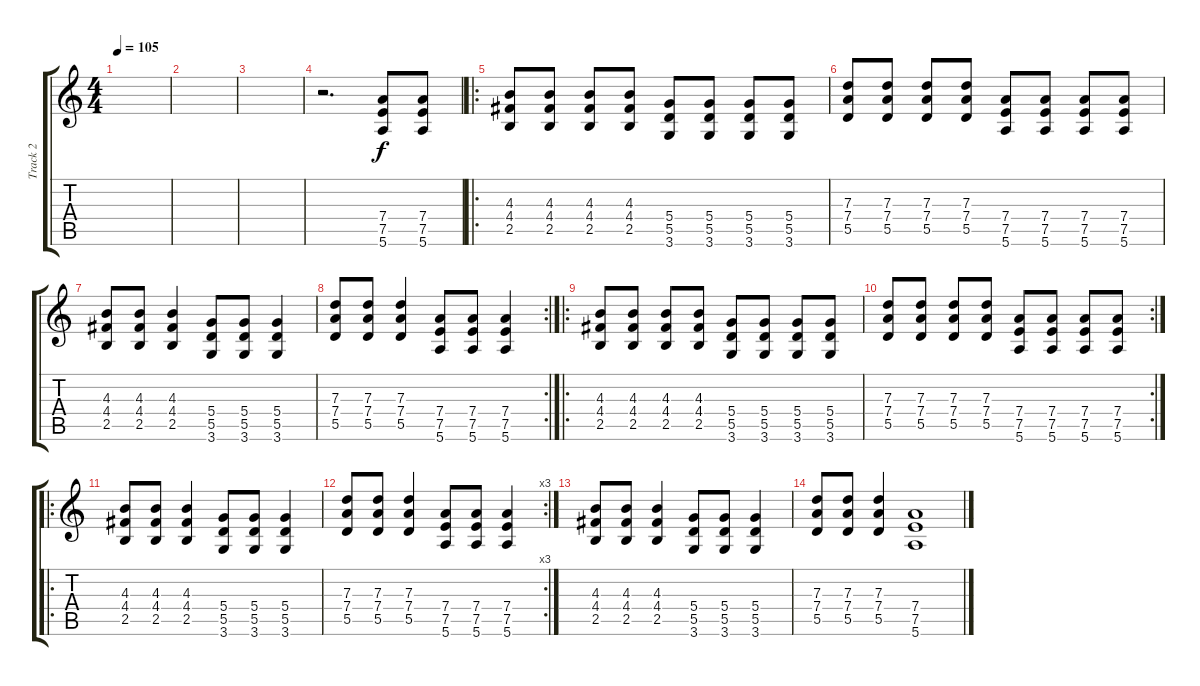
\track ("Track 2" "Track 2") {instrument overdrivenguitar}
\staff {score tabs}
\tuning (E4 B3 G3 D3 A2 E2) {hide}
\ts (4 4)
\tempo 105
\clef g2
\ks c
|
|
|
r.2{d} (7.4 7.5 5.6).8 (7.4 7.5 5.6).8{instrument distortionguitar} |
\ro
(4.3 4.4 2.5).8 (4.3 4.4 2.5).8 (4.3 4.4 2.5).8 (4.3 4.4 2.5).8 (5.4 5.5 3.6).8 (5.4 5.5 3.6).8 (5.4 5.5 3.6).8 (5.4 5.5 3.6).8 |
(7.3 7.4 5.5).8 (7.3 7.4 5.5).8 (7.3 7.4 5.5).8 (7.3 7.4 5.5).8 (7.4 7.5 5.6).8 (7.4 7.5 5.6).8 (7.4 7.5 5.6).8 (7.4 7.5 5.6).8 |
(4.3 4.4 2.5).8 (4.3 4.4 2.5).8 (4.3 4.4 2.5).4 (5.4 5.5 3.6).8 (5.4 5.5 3.6).8 (5.4 5.5 3.6).4 |
\rc 2
(7.3 7.4 5.5).8 (7.3 7.4 5.5).8 (7.3 7.4 5.5).4 (7.4 7.5 5.6).8 (7.4 7.5 5.6).8 (7.4 7.5 5.6).4 |
\ro
(4.3 4.4 2.5).8 (4.3 4.4 2.5).8 (4.3 4.4 2.5).8 (4.3 4.4 2.5).8 (5.4 5.5 3.6).8 (5.4 5.5 3.6).8 (5.4 5.5 3.6).8 (5.4 5.5 3.6).8 |
\rc 2
(7.3 7.4 5.5).8 (7.3 7.4 5.5).8 (7.3 7.4 5.5).8 (7.3 7.4 5.5).8 (7.4 7.5 5.6).8 (7.4 7.5 5.6).8 (7.4 7.5 5.6).8 (7.4 7.5 5.6).8 |
\ro
(4.3 4.4 2.5).8 (4.3 4.4 2.5).8 (4.3 4.4 2.5).4 (5.4 5.5 3.6).8 (5.4 5.5 3.6).8 (5.4 5.5 3.6).4 |
\rc 3
(7.3 7.4 5.5).8 (7.3 7.4 5.5).8 (7.3 7.4 5.5).4 (7.4 7.5 5.6).8 (7.4 7.5 5.6).8 (7.4 7.5 5.6).4 |
(4.3 4.4 2.5).8 (4.3 4.4 2.5).8 (4.3 4.4 2.5).4 (5.4 5.5 3.6).8 (5.4 5.5 3.6).8 (5.4 5.5 3.6).4 |
(7.3 7.4 5.5).8 (7.3 7.4 5.5).8 (7.3 7.4 5.5).4 (7.4 7.5 5.6).1
